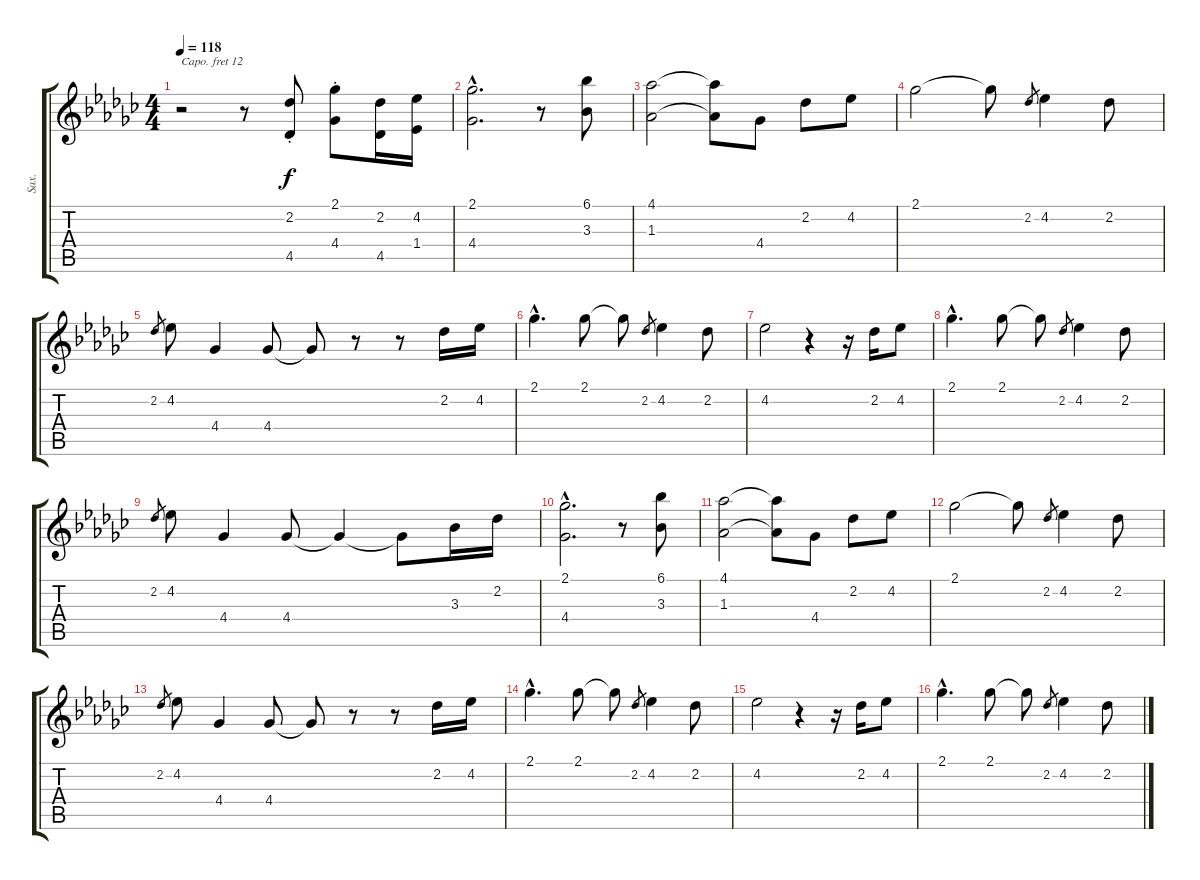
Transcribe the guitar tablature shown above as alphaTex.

\track ("Sax." "Sax.") {instrument brasssection}
\staff {score tabs}
\capo 12
\tuning (E4 B3 G3 D3 A2 E2) {hide}
\ts (4 4)
\tempo 118
\clef g2
\ks ebminor
r.2{dy f} r.8 (2.2{st} 4.5{st}).8 (2.1{st} 4.4{st}).8 (2.2 4.5).16 (4.2 1.4).16 |
(2.1{hac} 4.4{hac}).2{d} r.8 (6.1 3.3).8 |
(4.1 1.3).2 (4.1{t} 1.3{t}).8 4.4.8 2.2.8 4.2.8 |
2.1.2 2.1{t}.8 2.2.8{gr} 4.2.4 2.2.8 |
2.2.8{gr} 4.2.8 4.4.4 4.4.8 4.4{t}.8 r.8 r.8 2.2.16 4.2.16 |
2.1{hac}.4{d} 2.1.8 2.1{t}.8 2.2.8{gr} 4.2.4 2.2.8 |
4.2.2 r.4 r.16 2.2.16 4.2.8 |
2.1{hac}.4{d} 2.1.8 2.1{t}.8 2.2.8{gr} 4.2.4 2.2.8 |
2.2.8{gr} 4.2.8 4.4.4 4.4.8 4.4{t}.4 4.4{t}.8 3.3.16 2.2.16 |
(2.1{hac} 4.4{hac}).2{d} r.8 (6.1 3.3).8 |
(4.1 1.3).2 (4.1{t} 1.3{t}).8 4.4.8 2.2.8 4.2.8 |
2.1.2 2.1{t}.8 2.2.8{gr} 4.2.4 2.2.8 |
2.2.8{gr} 4.2.8{volume 7} 4.4.4 4.4.8 4.4{t}.8 r.8 r.8 2.2.16 4.2.16 |
2.1{hac}.4{d} 2.1.8 2.1{t}.8 2.2.8{gr} 4.2.4 2.2.8 |
4.2.2 r.4 r.16 2.2.16 4.2.8 |
2.1{hac}.4{d} 2.1.8 2.1{t}.8 2.2.8{gr} 4.2.4 2.2.8
